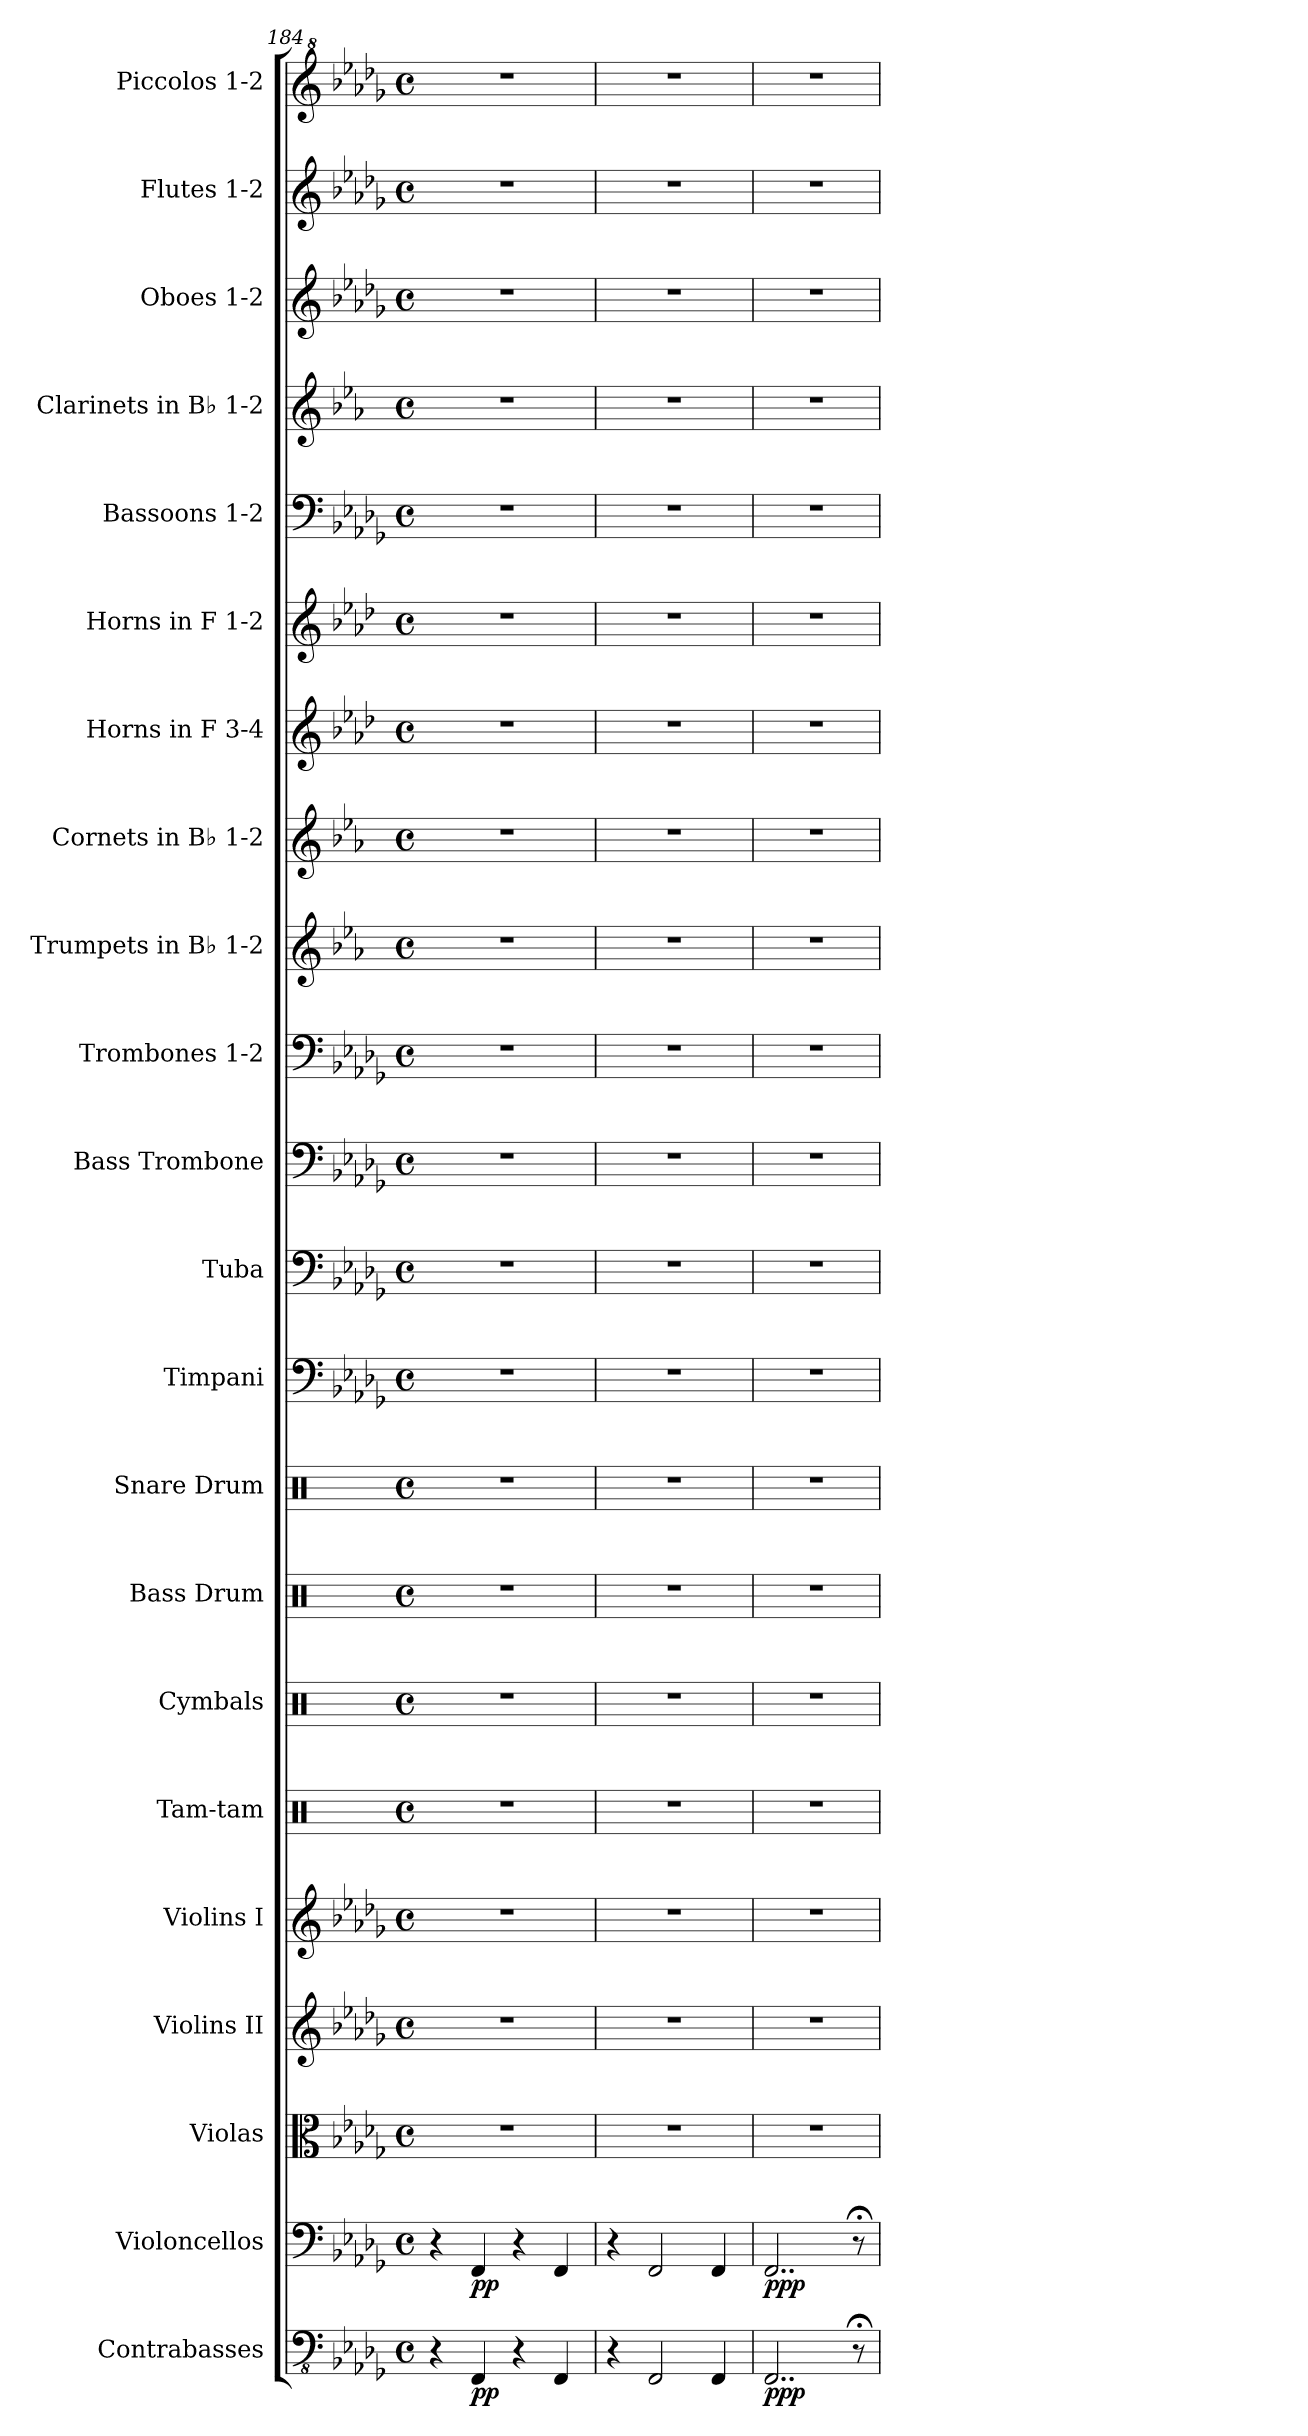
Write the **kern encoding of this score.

**kern	**dynam	**kern	**dynam	**kern	**kern	**kern	**kern	**kern	**kern	**kern	**kern	**kern	**kern	**kern	**kern	**kern	**kern	**kern	**kern	**kern	**kern	**kern	**kern
*part22	*part22	*part21	*part21	*part20	*part19	*part18	*part17	*part16	*part15	*part14	*part13	*part12	*part11	*part10	*part9	*part8	*part7	*part6	*part5	*part4	*part3	*part2	*part1
*staff22	*staff22	*staff21	*staff21	*staff20	*staff19	*staff18	*staff17	*staff16	*staff15	*staff14	*staff13	*staff12	*staff11	*staff10	*staff9	*staff8	*staff7	*staff6	*staff5	*staff4	*staff3	*staff2	*staff1
*I"Contrabasses	*	*I"Violoncellos	*	*I"Violas	*I"Violins II	*I"Violins I	*I"Tam-tam	*I"Cymbals	*I"Bass Drum	*I"Snare Drum	*I"Timpani	*I"Tuba	*I"Bass Trombone	*I"Trombones 1-2	*I"Trumpets in B♭ 1-2	*I"Cornets in B♭ 1-2	*I"Horns in F 3-4	*I"Horns in F 1-2	*I"Bassoons 1-2	*I"Clarinets in B♭ 1-2	*I"Oboes 1-2	*I"Flutes 1-2	*I"Piccolos 1-2
*I'Cbs.	*	*I'Vcs.	*	*I'Vlas.	*I'Vlns. II	*I'Vlns. I	*I'Tam-tam	*I'Cym.	*I'B. Dr.	*I'Sn. Dr.	*I'Timp.	*I'Tba.	*I'B. Tbn.	*	*	*	*	*	*I'Bsn. 1-2	*	*I'Ob. 1-2	*I'Fl. 1-2	*I'Picc. 1-2
*clefFv4	*	*clefF4	*	*clefC3	*clefG2	*clefG2	*clefX	*clefX	*clefX	*clefX	*clefF4	*clefF4	*clefF4	*clefF4	*clefG2	*clefG2	*clefG2	*clefG2	*clefF4	*clefG2	*clefG2	*clefG2	*clefG^2
*	*	*	*	*	*	*	*	*	*	*	*	*	*	*	*ITrd1c2	*ITrd1c2	*ITrd4c7	*ITrd4c7	*	*ITrd1c2	*	*	*ITrd-7c-12
*k[b-e-a-d-g-]	*	*k[b-e-a-d-g-]	*	*k[b-e-a-d-g-]	*k[b-e-a-d-g-]	*k[b-e-a-d-g-]	*k[]	*k[]	*k[]	*k[]	*k[b-e-a-d-g-]	*k[b-e-a-d-g-]	*k[b-e-a-d-g-]	*k[b-e-a-d-g-]	*k[b-e-a-d-g-]	*k[b-e-a-d-g-]	*k[b-e-a-d-g-]	*k[b-e-a-d-g-]	*k[b-e-a-d-g-]	*k[b-e-a-d-g-]	*k[b-e-a-d-g-]	*k[b-e-a-d-g-]	*k[b-e-a-d-g-]
*M4/4	*	*M4/4	*	*M4/4	*M4/4	*M4/4	*M4/4	*M4/4	*M4/4	*M4/4	*M4/4	*M4/4	*M4/4	*M4/4	*M4/4	*M4/4	*M4/4	*M4/4	*M4/4	*M4/4	*M4/4	*M4/4	*M4/4
*met(c)	*	*met(c)	*	*met(c)	*met(c)	*met(c)	*met(c)	*met(c)	*met(c)	*met(c)	*met(c)	*met(c)	*met(c)	*met(c)	*met(c)	*met(c)	*met(c)	*met(c)	*met(c)	*met(c)	*met(c)	*met(c)	*met(c)
=184	=184	=184	=184	=184	=184	=184	=184	=184	=184	=184	=184	=184	=184	=184	=184	=184	=184	=184	=184	=184	=184	=184	=184
4r	.	4r	.	1r	1r	1r	1r	1r	1r	1r	1r	1r	1r	1r	1r	1r	1r	1r	1r	1r	1r	1r	1r
!	!LO:DY:b	!	!LO:DY:b	!	!	!	!	!	!	!	!	!	!	!	!	!	!	!	!	!	!	!	!
4FFF/	pp	4FF/	pp	.	.	.	.	.	.	.	.	.	.	.	.	.	.	.	.	.	.	.	.
4r	.	4r	.	.	.	.	.	.	.	.	.	.	.	.	.	.	.	.	.	.	.	.	.
4FFF/	.	4FF/	.	.	.	.	.	.	.	.	.	.	.	.	.	.	.	.	.	.	.	.	.
=185	=185	=185	=185	=185	=185	=185	=185	=185	=185	=185	=185	=185	=185	=185	=185	=185	=185	=185	=185	=185	=185	=185	=185
4r	.	4r	.	1r	1r	1r	1r	1r	1r	1r	1r	1r	1r	1r	1r	1r	1r	1r	1r	1r	1r	1r	1r
2FFF/	.	2FF/	.	.	.	.	.	.	.	.	.	.	.	.	.	.	.	.	.	.	.	.	.
4FFF/	.	4FF/	.	.	.	.	.	.	.	.	.	.	.	.	.	.	.	.	.	.	.	.	.
=186	=186	=186	=186	=186	=186	=186	=186	=186	=186	=186	=186	=186	=186	=186	=186	=186	=186	=186	=186	=186	=186	=186	=186
!	!LO:DY:b	!	!LO:DY:b	!	!	!	!	!	!	!	!	!	!	!	!	!	!	!	!	!	!	!	!
2..FFF/	ppp	2..FF/	ppp	1r	1r	1r	1r	1r	1r	1r	1r	1r	1r	1r	1r	1r	1r	1r	1r	1r	1r	1r	1r
8r;<	.	8r;<	.	.	.	.	.	.	.	.	.	.	.	.	.	.	.	.	.	.	.	.	.
=	=	=	=	=	=	=	=	=	=	=	=	=	=	=	=	=	=	=	=	=	=	=	=
*-	*-	*-	*-	*-	*-	*-	*-	*-	*-	*-	*-	*-	*-	*-	*-	*-	*-	*-	*-	*-	*-	*-	*-
